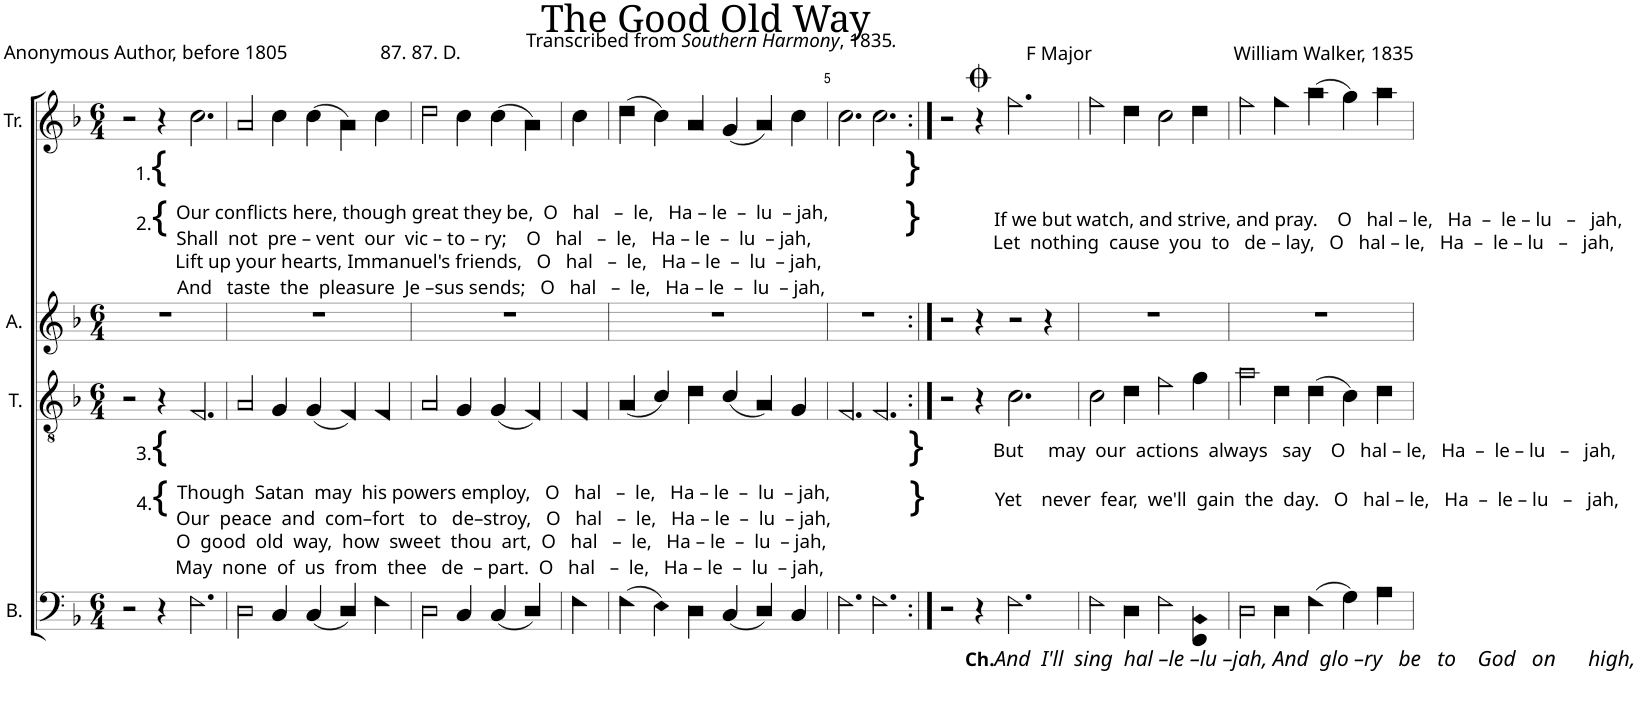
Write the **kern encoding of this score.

**kern	**kern	**kern	**kern
*part4	*part3	*part2	*part1
*staff4	*staff3	*staff2	*staff1
*I"B.	*I"T.	*I"A.	*I"Tr.
*I'B.	*I'T.	*I'A.	*I'Tr.
*clefF4	*clefGv2	*clefG2	*clefG2
*k[b-]	*k[b-]	*k[b-]	*k[b-]
*M6/4	*M6/4	*M6/4	*M6/4
=1	=1	=1	=1
2r	2r	1.r	2r
4r	4r	.	4r
!	!	!	!LO:TX:b:t=Our conflicts here, though great they be,  O   hal   –  le,   Ha – le  –  lu  – jah,
!	!	!	!LO:TX:b:t=Shall  not  pre – vent  our  vic – to – ry;    O   hal   –  le,   Ha – le  –  lu  – jah,
!	!	!	!LO:TX:b:t=1.
!	!	!	!LO:TX:b:t={
!	!	!	!LO:TX:b:t=Lift up your hearts, Immanuel's friends,   O   hal   –  le,   Ha – le  –  lu  – jah,
!	!	!	!LO:TX:b:t=And   taste  the  pleasure  Je –sus sends;   O   hal   –  le,   Ha – le  –  lu  – jah,
!	!	!	!LO:TX:b:t=2.
!	!	!	!LO:TX:b:t={
!	!LO:TX:b:t=Though  Satan  may  his powers employ,   O   hal   –  le,   Ha – le  –  lu  – jah,	!	!
!	!LO:TX:b:t=Our  peace  and  com–fort   to   de–stroy,   O   hal   –  le,   Ha – le  –  lu  – jah,	!	!
!	!LO:TX:b:t=O  good  old  way,  how  sweet  thou  art,  O   hal   –  le,   Ha – le  –  lu  – jah,	!	!
!	!LO:TX:b:t=May  none  of  us  from  thee   de  – part.  O   hal   –  le,   Ha – le  –  lu  – jah,	!	!
!	!LO:TX:b:t=3.	!	!
!	!LO:TX:b:t={	!	!
!	!LO:TX:b:t=4.	!	!
!	!LO:TX:b:t={	!	!
2.F!\	2.F!/	.	2.cc!\
=2	=2	=2	=2
2D!\	2A!/	1.r	2a!/
4C!/	4G!/	.	4cc!\
(4C!/	(4G!/	.	(4cc!\
4D!/)	4F!/)	.	4a!\)
4F!\	4F!/	.	4cc!\
=3	=3	=3	=3
2D!\	2A!/	1.r	2dd!\
4C!/	4G!/	.	4cc!\
(4C!/	(4G!/	.	(4cc!\
4D!/)	4F!/)	.	4a!\)
4F!\	4F!/	.	4cc!\
=4	=4	=4	=4
(4F!\	(4A!/	1.r	(4dd!\
4E!\)	4c!/)	.	4cc!\)
4D!\	4d!\	.	4a!/
(4C!/	(4c!/	.	(4g!/
4D!/)	4A!/)	.	4a!/)
4C!/	4G!/	.	4cc!\
=5	=5	=5	=5
2.F!\	2.F!/	1.r	2.cc!\
!	!	!	!LO:TX:b:t=}
!	!	!	!LO:TX:b:t=}
!	!LO:TX:b:t=}	!	!
!	!LO:TX:b:t=}	!	!
2.F!\	2.F!/	.	2.cc!\
=6:|!	=6:|!	=6:|!	=6:|!
2r	2r	2r	2r
4r	4r	4r	4r
!	!	!	!LO:TX:b:t=If we but watch, and strive, and pray.    O   hal – le,   Ha  –  le – lu   –   jah,
!	!	!	!LO:TX:b:t=Let  nothing  cause  you  to   de – lay,   O   hal – le,   Ha  –  le – lu   –   jah,
!	!LO:TX:b:t=But     may  our  actions  always   say    O   hal – le,   Ha  –  le – lu   –   jah,	!	!
!	!LO:TX:b:t=Yet    never  fear,  we'll  gain  the  day.   O   hal – le,   Ha  –  le – lu   –   jah,	!	!
!LO:TX:b:B:t=Ch.	!	!	!
!LO:TX:b:i:t=And  I'll  sing  hal –le –lu –jah, And  glo –ry   be   to    God   on      high,	!	!	!
2.F!\	2.c!\	2r	2.ff!\
.	.	4r	.
=7	=7	=7	=7
2F!\	2c!\	1.r	2ff!\
4D!\	4d!\	.	4dd!\
2F!\	2f!\	.	2cc!\
4C!\ 4E!\	4g!\	.	4dd!\
=8	=8	=8	=8
2D!\	2a!\	1.r	2ff!\
4D!\	4d!\	.	4ff!\
(4F!\	(4d!\	.	(4aa!\
4G!\)	4c!\)	.	4gg!\)
4A!\	4d!\	.	4aa!\
=	=	=	=
*-	*-	*-	*-
